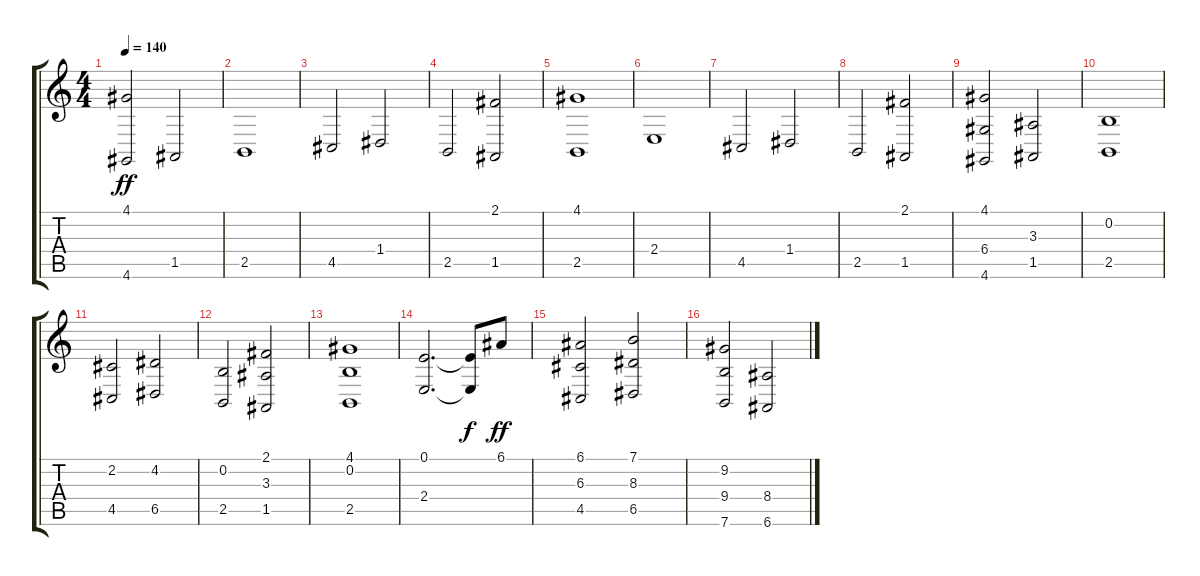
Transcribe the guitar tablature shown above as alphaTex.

\track "" {instrument choiraahs}
\staff {score tabs}
\tuning (E4 B3 G3 D3 A2 E2) {hide}
\ts (4 4)
\tempo 140
\clef g2
\ks c
(4.1 4.6).2{dy ff} 1.5.2 |
2.5.1 |
4.5.2 1.4.2 |
2.5.2 (2.1 1.5).2 |
(4.1 2.5).1 |
2.4.1 |
4.5.2 1.4.2 |
2.5.2 (2.1 1.5).2 |
(4.1 6.4 4.6).2 (3.3 1.5).2 |
(0.2 2.5).1 |
(2.2 4.5).2 (4.2 6.5).2 |
(0.2 2.5).2 (2.1 3.3 1.5).2 |
(4.1 0.2 2.5).1 |
(0.1 2.4).2{d} (0.1{t} 2.4{t}).8{dy f} 6.1.8{dy ff} |
(6.1 6.3 4.5).2 (7.1 8.3 6.5).2 |
(9.2 9.4 7.6).2 (8.4 6.6).2
